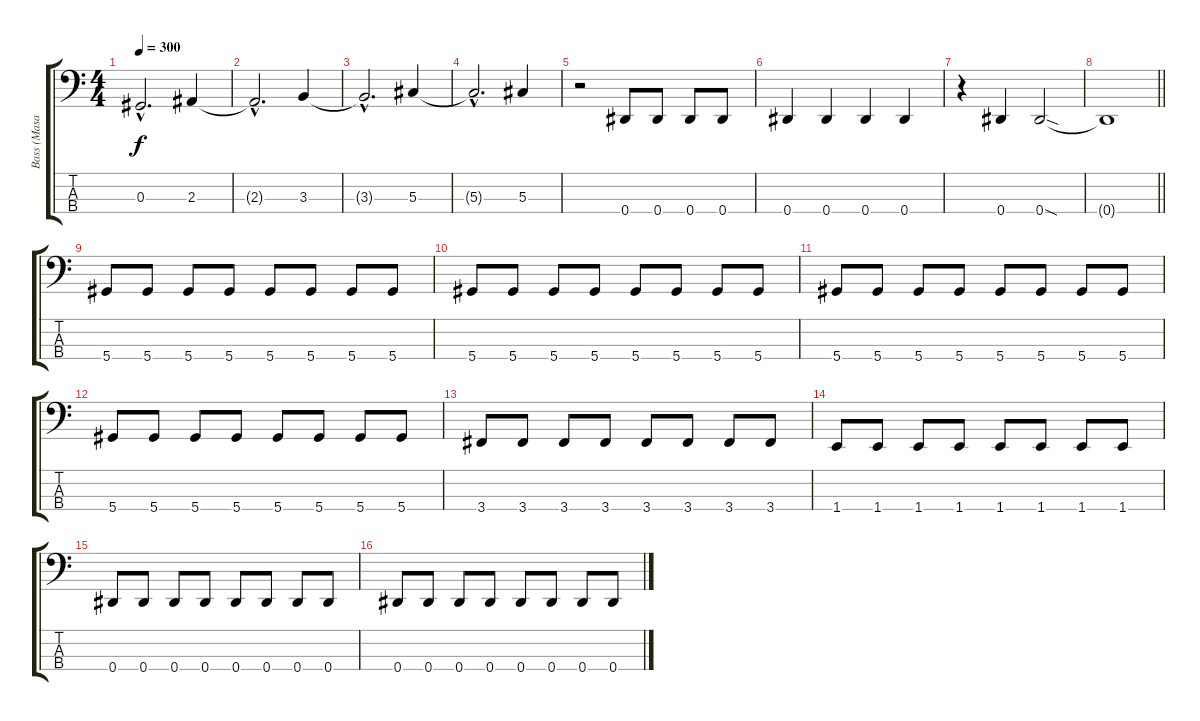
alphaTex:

\track ("Bass (Masaki)" "Bass (Masa") {instrument electricbassfinger}
\staff {score tabs}
\tuning (Gb2 Db2 Ab1 Eb1) {hide}
\ts (4 4)
\tempo 300
\clef f4
\ks c
0.3{hac}.2{d dy f instrument electricbassfinger} 2.3.4 |
2.3{hac t}.2{d} 3.3.4 |
3.3{hac t}.2{d} 5.3.4 |
5.3{hac t}.2{d} 5.3.4 |
r.2 0.4.8 0.4.8 0.4.8 0.4.8 |
0.4.4 0.4.4 0.4.4 0.4.4 |
r.4 0.4.4 0.4{sod}.2 |
\barLineRight lightlight
0.4{t}.1 |
5.4.8 5.4.8 5.4.8 5.4.8 5.4.8 5.4.8 5.4.8 5.4.8 |
5.4.8 5.4.8 5.4.8 5.4.8 5.4.8 5.4.8 5.4.8 5.4.8 |
5.4.8 5.4.8 5.4.8 5.4.8 5.4.8 5.4.8 5.4.8 5.4.8 |
5.4.8 5.4.8 5.4.8 5.4.8 5.4.8 5.4.8 5.4.8 5.4.8 |
3.4.8 3.4.8 3.4.8 3.4.8 3.4.8 3.4.8 3.4.8 3.4.8 |
1.4.8 1.4.8 1.4.8 1.4.8 1.4.8 1.4.8 1.4.8 1.4.8 |
0.4.8 0.4.8 0.4.8 0.4.8 0.4.8 0.4.8 0.4.8 0.4.8 |
0.4.8 0.4.8 0.4.8 0.4.8 0.4.8 0.4.8 0.4.8 0.4.8
